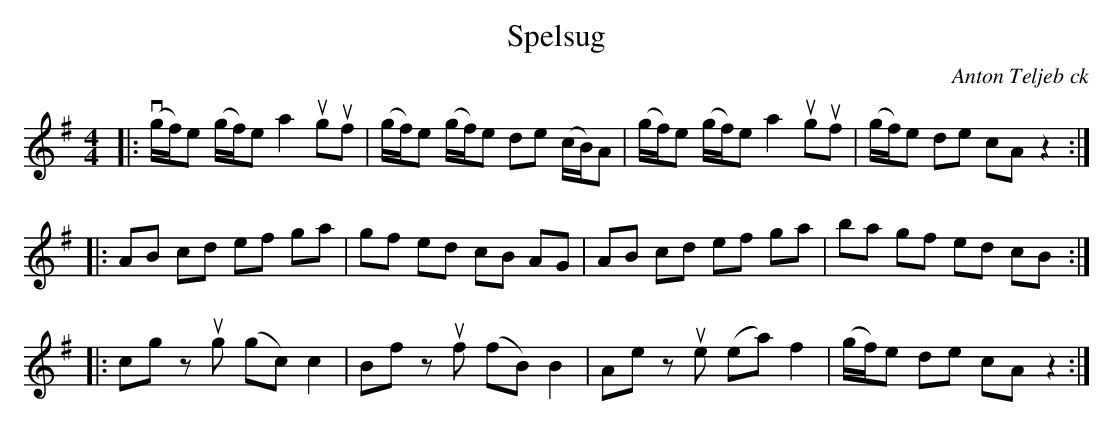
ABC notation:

X:1
T:Spelsug
C:Anton Teljeb ck
M:4/4
L:1/8
K:G
|: v(g/f/)e (g/f/)e a2 uguf | (g/f/)e (g/f/)e de (c/B/)A | (g/f/)e (g/f/)e a2 uguf | (g/f/)e de cA z2 :|
|: AB cd ef ga | gf ed cB AG | AB cd ef ga | ba gf ed cB :|
|:cg zug (gc) c2 | Bf zuf (fB) B2 | Ae zue (ea) f2 | (g/f/)e de cA z2 :|
